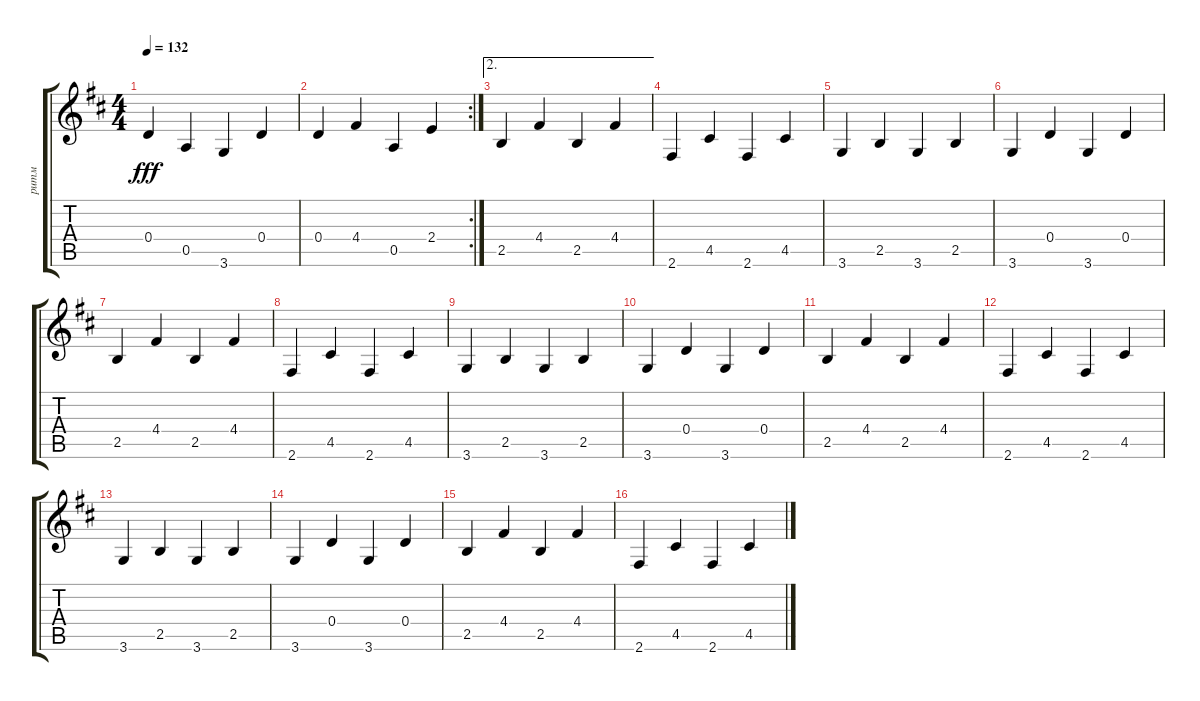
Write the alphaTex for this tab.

\track ("ритм" "ритм") {instrument acousticguitarsteel}
\staff {score tabs}
\tuning (E4 B3 G3 D3 A2 E2) {hide}
\ts (4 4)
\tempo 132
\clef g2
\ks d
0.4.4{dy fff} 0.5.4 3.6.4 0.4.4 |
\rc 2
0.4.4 4.4.4 0.5.4 2.4.4 |
\ae 2
2.5.4 4.4.4 2.5.4 4.4.4 |
2.6.4 4.5.4 2.6.4 4.5.4 |
3.6.4 2.5.4 3.6.4 2.5.4 |
3.6.4 0.4.4 3.6.4 0.4.4 |
2.5.4 4.4.4 2.5.4 4.4.4 |
2.6.4 4.5.4 2.6.4 4.5.4 |
3.6.4 2.5.4 3.6.4 2.5.4 |
3.6.4 0.4.4 3.6.4 0.4.4 |
2.5.4 4.4.4 2.5.4 4.4.4 |
2.6.4 4.5.4 2.6.4 4.5.4 |
3.6.4 2.5.4 3.6.4 2.5.4 |
3.6.4 0.4.4 3.6.4 0.4.4 |
2.5.4 4.4.4 2.5.4 4.4.4 |
2.6.4 4.5.4 2.6.4 4.5.4
